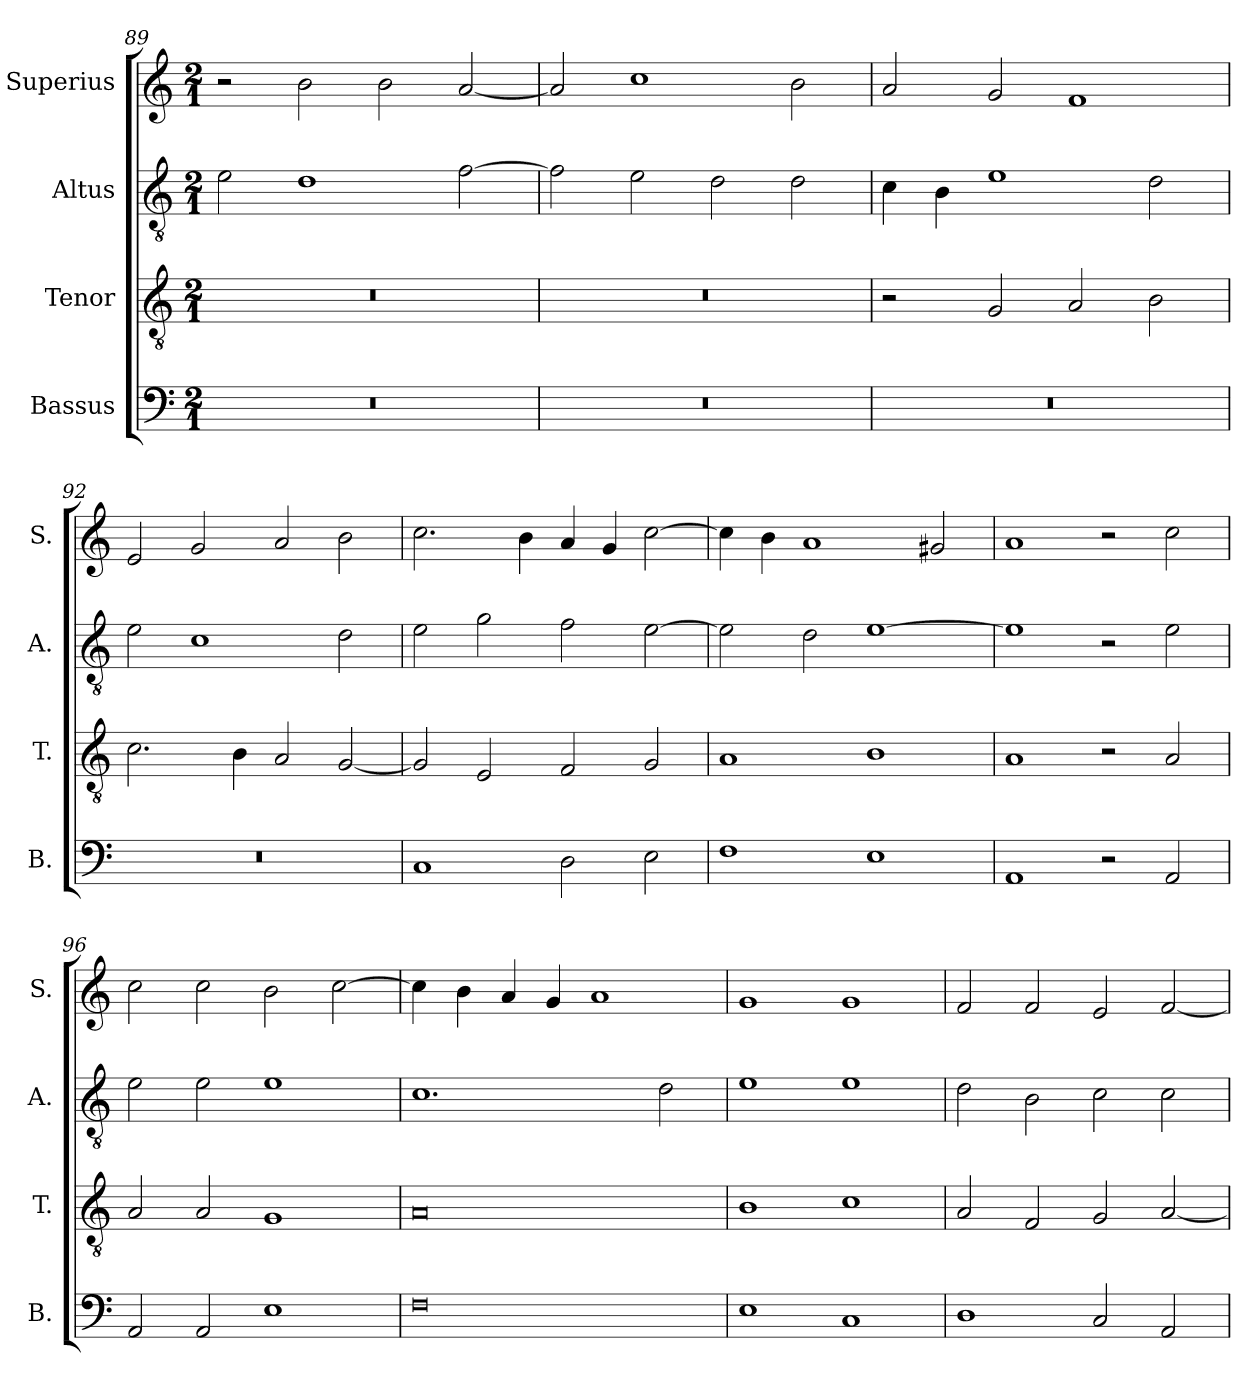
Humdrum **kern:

**kern	**kern	**kern	**kern
*part4	*part3	*part2	*part1
*staff4	*staff3	*staff2	*staff1
*I"Bassus	*I"Tenor	*I"Altus	*I"Superius
*I'B.	*I'T.	*I'A.	*I'S.
*clefF4	*clefGv2	*clefGv2	*clefG2
*k[]	*k[]	*k[]	*k[]
*M2/1	*M2/1	*M2/1	*M2/1
=89	=89	=89	=89
0r	0r	2e\	2r
.	.	1d	2b\
.	.	.	2b\
.	.	[2f\	[2a/
=90	=90	=90	=90
0r	0r	2f\]	2a/]
.	.	2e\	1cc
.	.	2d\	.
.	.	2d\	2b\
=91	=91	=91	=91
0r	2r	4c\	2a/
.	.	4B\	.
.	2G/	1e	2g/
.	2A/	.	1f
.	2B\	2d\	.
=92	=92	=92	=92
0r	2.c\	2e\	2e/
.	.	1c	2g/
.	4B\	.	.
.	2A/	.	2a/
.	[2G/	2d\	2b\
!!LO:LB:g=z
=93	=93	=93	=93
1C	2G/]	2e\	2.cc\
.	2E/	2g\	.
.	.	.	4b\
2D\	2F/	2f\	4a/
.	.	.	4g/
2E\	2G/	[2e\	[2cc\
=94	=94	=94	=94
1F	1A	2e\]	4cc\]
.	.	.	4b\
.	.	2d\	1a
1E	1B	[1e	.
.	.	.	2g#i/
=95	=95	=95	=95
1AA	1A	1e]	1a
2r	2r	2r	2r
2AA/	2A/	2e\	2cc\
=96	=96	=96	=96
2AA/	2A/	2e\	2cc\
2AA/	2A/	2e\	2cc\
1E	1G	1e	2b\
.	.	.	[2cc\
=97	=97	=97	=97
0F	0A	1.c	4cc\]
.	.	.	4b\
.	.	.	4a/
.	.	.	4g/
.	.	.	1a
.	.	2d\	.
!!LO:PB:g=z
=98	=98	=98	=98
1E	1B	1e	1g
1C	1c	1e	1g
=99	=99	=99	=99
1D	2A/	2d\	2f/
.	2F/	2B\	2f/
2C/	2G/	2c\	2e/
2AA/	[2A/	2c\	[2f/
=	=	=	=
*-	*-	*-	*-
